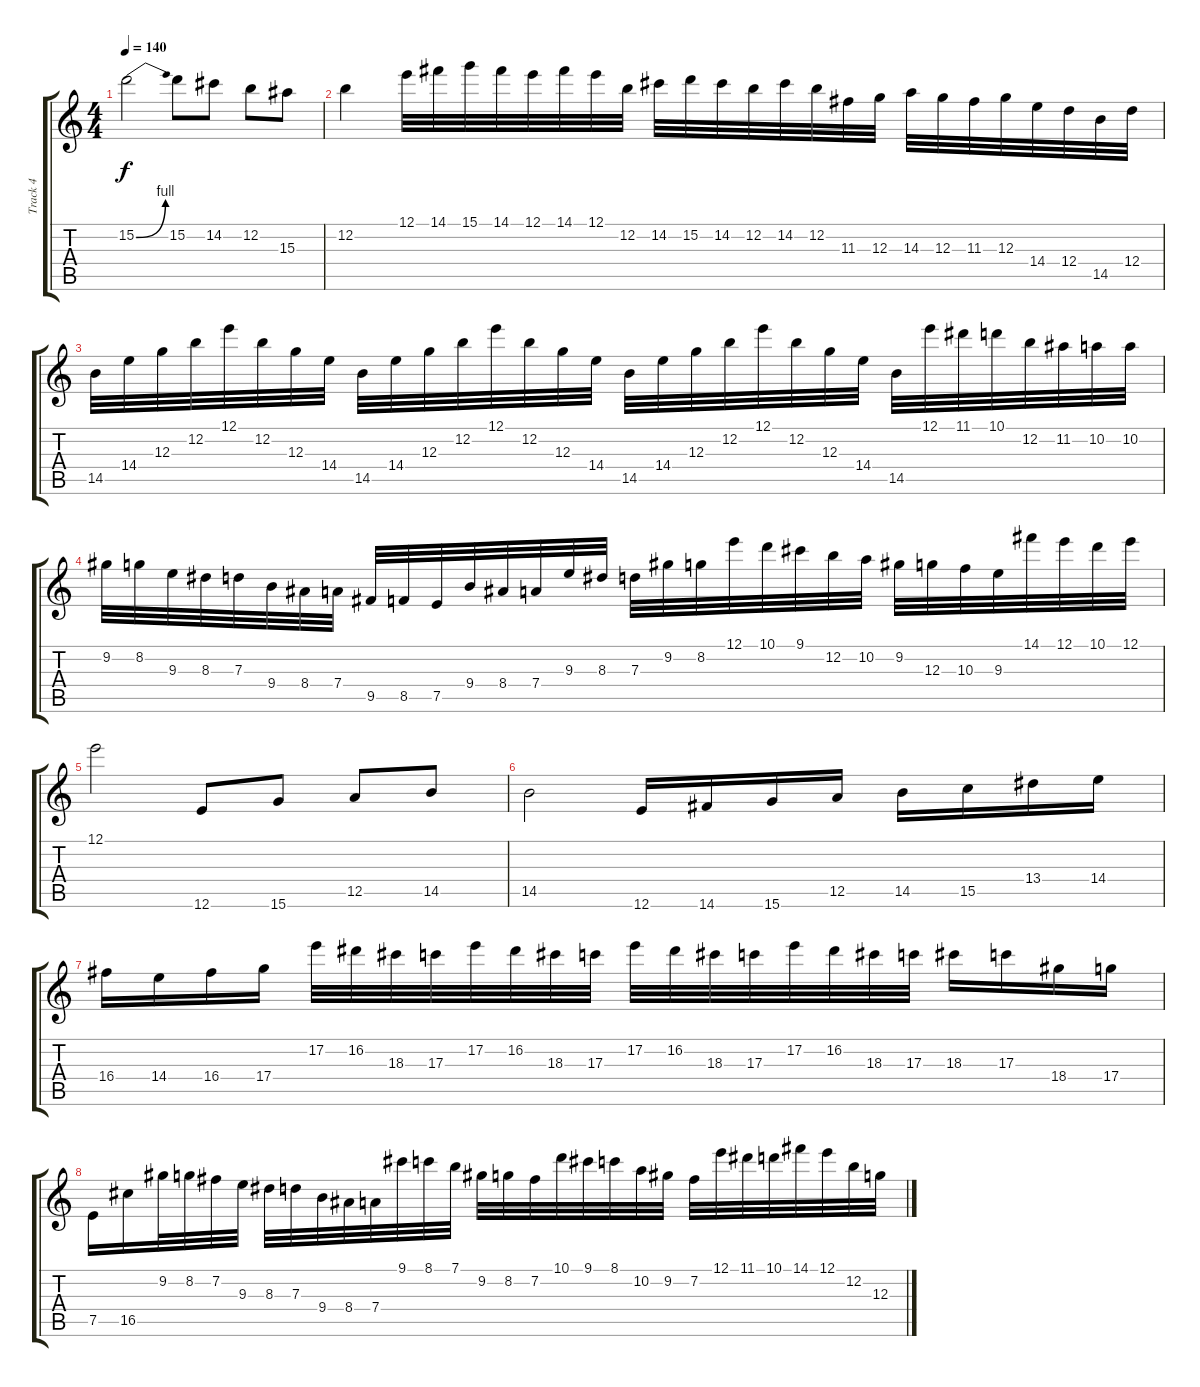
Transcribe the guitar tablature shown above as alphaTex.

\track ("Track 4" "Track 4") {instrument overdrivenguitar}
\staff {score tabs}
\tuning (E4 B3 G3 D3 A2 E2) {hide}
\ts (4 4)
\tempo 140
\clef g2
\ks c
15.2{be (bend 0 0 60 4)}.2{dy f} 15.2.8 14.2.8 12.2.8 15.3.8 |
12.2.4 12.1.32 14.1.32 15.1.32 14.1.32 12.1.32 14.1.32 12.1.32 12.2.32 14.2.32 15.2.32 14.2.32 12.2.32 14.2.32 12.2.32 11.3.32 12.3.32 14.3.32 12.3.32 11.3.32 12.3.32 14.4.32 12.4.32 14.5.32 12.4.32 |
14.5.32 14.4.32 12.3.32 12.2.32 12.1.32 12.2.32 12.3.32 14.4.32 14.5.32 14.4.32 12.3.32 12.2.32 12.1.32 12.2.32 12.3.32 14.4.32 14.5.32 14.4.32 12.3.32 12.2.32 12.1.32 12.2.32 12.3.32 14.4.32 14.5.32 12.1.32 11.1.32 10.1.32 12.2.32 11.2.32 10.2.32 10.2.32 |
9.2.32 8.2.32 9.3.32 8.3.32 7.3.32 9.4.32 8.4.32 7.4.32 9.5.32 8.5.32 7.5.32 9.4.32 8.4.32 7.4.32 9.3.32 8.3.32 7.3.32 9.2.32 8.2.32 12.1.32 10.1.32 9.1.32 12.2.32 10.2.32 9.2.32 12.3.32 10.3.32 9.3.32 14.1.32 12.1.32 10.1.32 12.1.32 |
12.1.2 12.6.8 15.6.8 12.5.8 14.5.8 |
14.5.2 12.6.16 14.6.16 15.6.16 12.5.16 14.5.16 15.5.16 13.4.16 14.4.16 |
16.4.16 14.4.16 16.4.16 17.4.16 17.2.32 16.2.32 18.3.32 17.3.32 17.2.32 16.2.32 18.3.32 17.3.32 17.2.32 16.2.32 18.3.32 17.3.32 17.2.32 16.2.32 18.3.32 17.3.32 18.3.16 17.3.16 18.4.16 17.4.16 |
7.5.16 16.5.16 9.2.32 8.2.32 7.2.32 9.3.32 8.3.32 7.3.32 9.4.32 8.4.32 7.4.32 9.1.32 8.1.32 7.1.32 9.2.32 8.2.32 7.2.32 10.1.32 9.1.32 8.1.32 10.2.32 9.2.32 7.2.32 12.1.32 11.1.32 10.1.32 14.1.32 12.1.32 12.2.32 12.3.32
